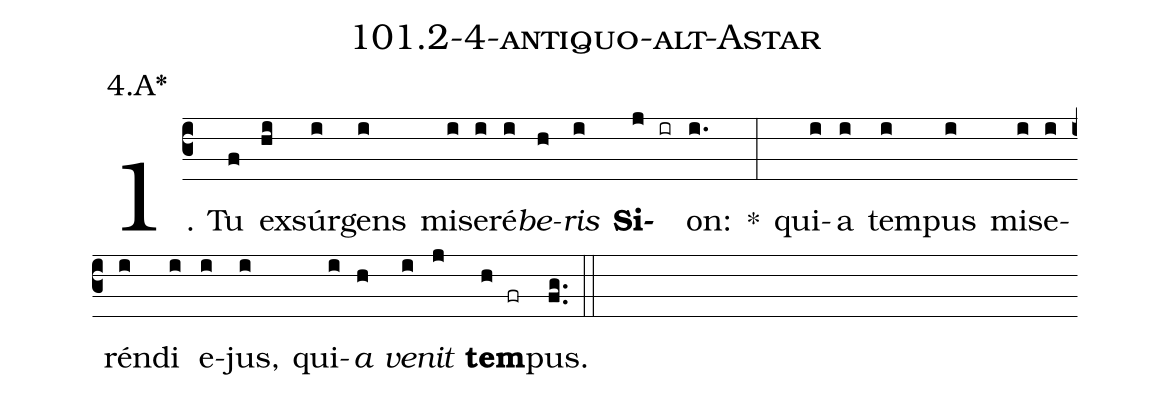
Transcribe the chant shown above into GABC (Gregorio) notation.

name: 101.2-4-antiquo-alt-Astar;
annotation: 4.A*;
%%
(c3)1. Tu(f) ex(hi)súr(i)gens(i) mi(i)se(i)ré(i)<i>be</i>(h)<i>ris</i>(i) <b>Si</b>(j ir)on:(i.) *(:) qui(i)a(i) tem(i)pus(i) mi(i)se(i)rén(i)di(i) e(i)jus,(i) qui(i)<i>a</i>(h) <i>ve</i>(i)<i>nit</i>(j) <b>tem</b>(h fr)pus.(fg..) (::)


%E(i) u(h) o(i) u(j) a(h) e.(fg..) (::)
